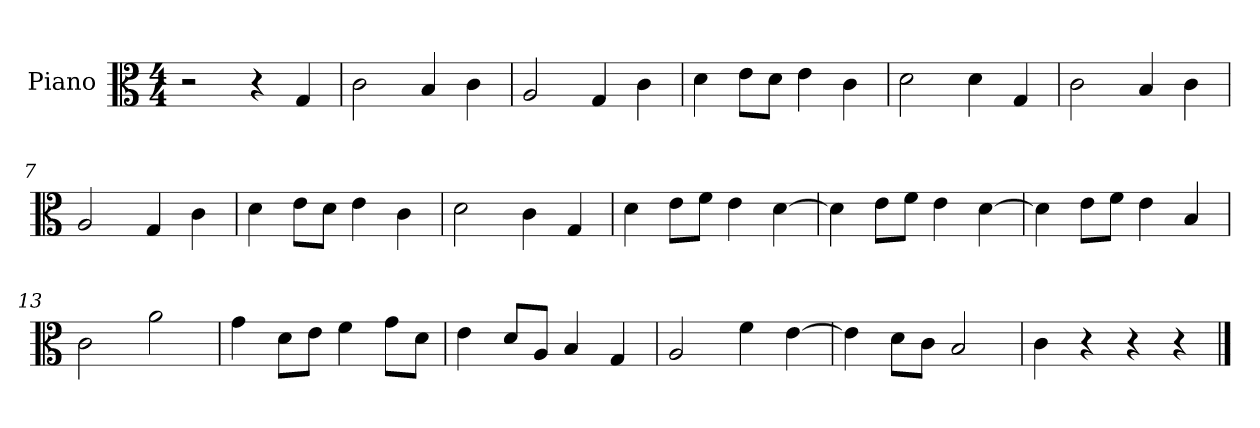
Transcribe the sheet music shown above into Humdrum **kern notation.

**kern
*part1
*staff1
*I"Piano
*I'Pno
*clefC3
*k[]
*C:
*M4/4
=1
2r
4r
4G/
=2
2c\
4B/
4c\
=3
2A/
4G/
4c\
=4
4d\
8e\L
8d\J
4e\
4c\
=5
2d\
4d\
4G/
=6
2c\
4B/
4c\
=7
2A/
4G/
4c\
=8
4d\
8e\L
8d\J
4e\
4c\
=9
2d\
4c\
4G/
=10
4d\
8e\L
8f\J
4e\
[4d\
=11
4d\]
8e\L
8f\J
4e\
[4d\
=12
4d\]
8e\L
8f\J
4e\
4B/
=13
2c\
2a\
=14
4g\
8d\L
8e\J
4f\
8g\L
8d\J
=15
4e\
8d/L
8A/J
4B/
4G/
=16
2A/
4f\
[4e\
=17
4e\]
8d\L
8c\J
2B/
=18
4c\
4r
4r
4r
==
*-
